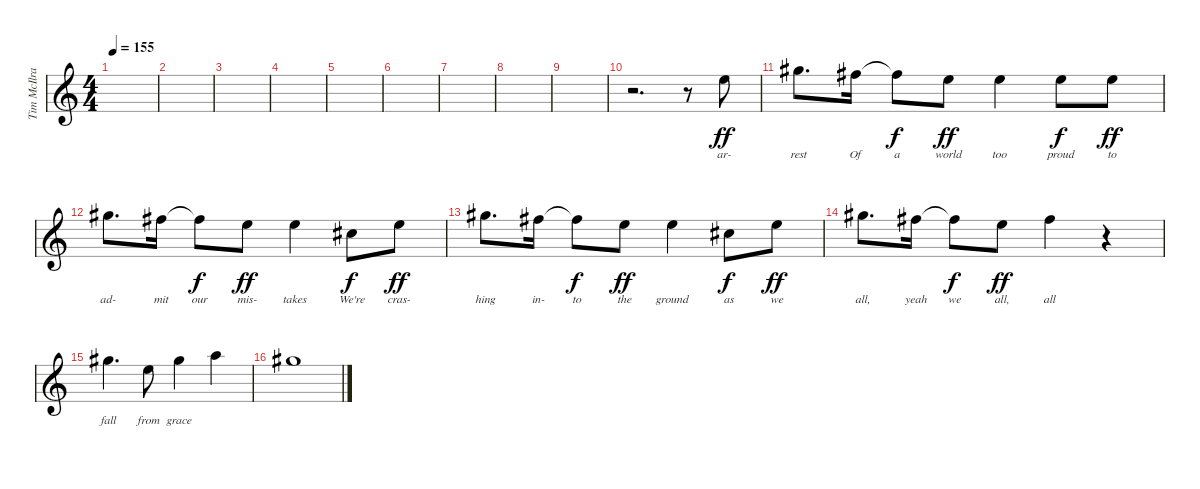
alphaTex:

\track ("Tim McIlrath - Vocals" "Tim McIlra") {instrument overdrivenguitar}
\staff {score}
\tuning (E4 B3 G3 D3 A2 E2) {hide}
\ts (4 4)
\tempo 155
\clef g2
\ks c
|
|
|
|
|
|
|
|
|
r.2{d} r.8 9.3.8{lyrics (0 "ar-") lyrics (1 "") lyrics (2 "") lyrics (3 "") lyrics (4 "") dy ff} |
13.3.8{d lyrics (0 "rest") lyrics (1 "") lyrics (2 "") lyrics (3 "") lyrics (4 "")} 11.3.16{lyrics (0 "Of") lyrics (1 "") lyrics (2 "") lyrics (3 "") lyrics (4 "")} 11.3{t}.8{lyrics (0 "a") lyrics (1 "") lyrics (2 "") lyrics (3 "") lyrics (4 "") dy f} 9.3.8{lyrics (0 "world") lyrics (1 "") lyrics (2 "") lyrics (3 "") lyrics (4 "") dy ff} 9.3.4{lyrics (0 "too") lyrics (1 "") lyrics (2 "") lyrics (3 "") lyrics (4 "")} 9.3.8{lyrics (0 "proud") lyrics (1 "") lyrics (2 "") lyrics (3 "") lyrics (4 "") dy f} 9.3.8{lyrics (0 "to") lyrics (1 "") lyrics (2 "") lyrics (3 "") lyrics (4 "") dy ff} |
13.3.8{d lyrics (0 "ad-") lyrics (1 "") lyrics (2 "") lyrics (3 "") lyrics (4 "")} 11.3.16{lyrics (0 "mit") lyrics (1 "") lyrics (2 "") lyrics (3 "") lyrics (4 "")} 11.3{t}.8{lyrics (0 "our") lyrics (1 "") lyrics (2 "") lyrics (3 "") lyrics (4 "") dy f} 9.3.8{lyrics (0 "mis-") lyrics (1 "") lyrics (2 "") lyrics (3 "") lyrics (4 "") dy ff} 9.3.4{lyrics (0 "takes") lyrics (1 "") lyrics (2 "") lyrics (3 "") lyrics (4 "")} 6.3.8{lyrics (0 "We're") lyrics (1 "") lyrics (2 "") lyrics (3 "") lyrics (4 "") dy f} 9.3.8{lyrics (0 "cras-") lyrics (1 "") lyrics (2 "") lyrics (3 "") lyrics (4 "") dy ff} |
13.3.8{d lyrics (0 "hing") lyrics (1 "") lyrics (2 "") lyrics (3 "") lyrics (4 "")} 11.3.16{lyrics (0 "in-") lyrics (1 "") lyrics (2 "") lyrics (3 "") lyrics (4 "")} 11.3{t}.8{lyrics (0 "to") lyrics (1 "") lyrics (2 "") lyrics (3 "") lyrics (4 "") dy f} 9.3.8{lyrics (0 "the") lyrics (1 "") lyrics (2 "") lyrics (3 "") lyrics (4 "") dy ff} 9.3.4{lyrics (0 "ground") lyrics (1 "") lyrics (2 "") lyrics (3 "") lyrics (4 "")} 6.3.8{lyrics (0 "as") lyrics (1 "") lyrics (2 "") lyrics (3 "") lyrics (4 "") dy f} 9.3.8{lyrics (0 "we") lyrics (1 "") lyrics (2 "") lyrics (3 "") lyrics (4 "") dy ff} |
13.3.8{d lyrics (0 "all,") lyrics (1 "") lyrics (2 "") lyrics (3 "") lyrics (4 "")} 11.3.16{lyrics (0 "yeah") lyrics (1 "") lyrics (2 "") lyrics (3 "") lyrics (4 "")} 11.3{t}.8{lyrics (0 "we") lyrics (1 "") lyrics (2 "") lyrics (3 "") lyrics (4 "") dy f} 9.3.8{lyrics (0 "all,") lyrics (1 "") lyrics (2 "") lyrics (3 "") lyrics (4 "") dy ff} 11.3.4{lyrics (0 "all") lyrics (1 "") lyrics (2 "") lyrics (3 "") lyrics (4 "")} r.4 |
13.3.4{d lyrics (0 "fall") lyrics (1 "") lyrics (2 "") lyrics (3 "") lyrics (4 "")} 9.3.8{lyrics (0 "from") lyrics (1 "") lyrics (2 "") lyrics (3 "") lyrics (4 "")} 13.3.4{lyrics (0 "grace") lyrics (1 "") lyrics (2 "") lyrics (3 "") lyrics (4 "")} 14.3.4 |
13.3.1
